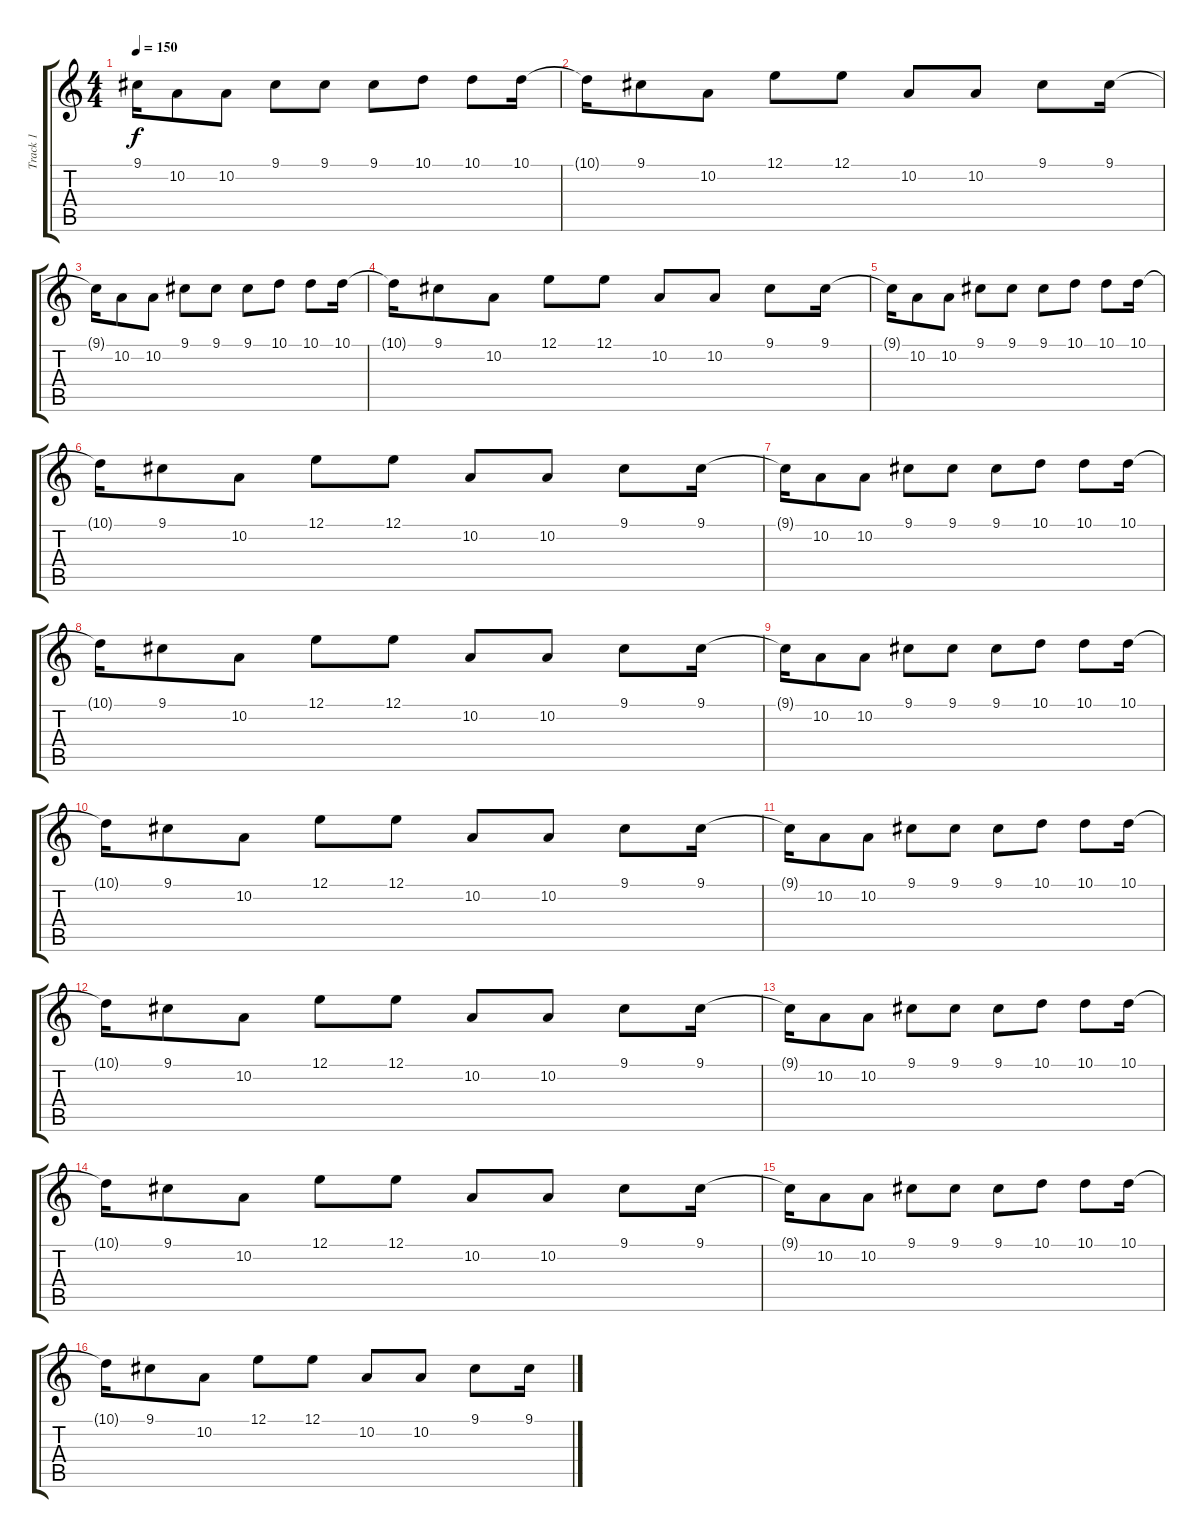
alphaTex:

\track ("Track 1" "Track 1") {instrument pad1newage}
\staff {score tabs}
\tuning (E4 B3 G3 D3 A2 E2) {hide}
\ts (4 4)
\tempo 150
\clef g2
\ks c
9.1{t}.16{dy f} 10.2.8 10.2.8 9.1.8 9.1.8 9.1.8 10.1.8 10.1.8 10.1.16 |
10.1{t}.16 9.1.8 10.2.8 12.1.8 12.1.8 10.2.8 10.2.8 9.1.8 9.1.16 |
9.1{t}.16 10.2.8 10.2.8 9.1.8 9.1.8 9.1.8 10.1.8 10.1.8 10.1.16 |
10.1{t}.16 9.1.8 10.2.8 12.1.8 12.1.8 10.2.8 10.2.8 9.1.8 9.1.16 |
9.1{t}.16 10.2.8 10.2.8 9.1.8 9.1.8 9.1.8 10.1.8 10.1.8 10.1.16 |
10.1{t}.16 9.1.8 10.2.8 12.1.8 12.1.8 10.2.8 10.2.8 9.1.8 9.1.16 |
9.1{t}.16 10.2.8 10.2.8 9.1.8 9.1.8 9.1.8 10.1.8 10.1.8 10.1.16 |
10.1{t}.16 9.1.8 10.2.8 12.1.8 12.1.8 10.2.8 10.2.8 9.1.8 9.1.16 |
9.1{t}.16 10.2.8 10.2.8 9.1.8 9.1.8 9.1.8 10.1.8 10.1.8 10.1.16 |
10.1{t}.16 9.1.8 10.2.8 12.1.8 12.1.8 10.2.8 10.2.8 9.1.8 9.1.16 |
9.1{t}.16 10.2.8 10.2.8 9.1.8 9.1.8 9.1.8 10.1.8 10.1.8 10.1.16 |
10.1{t}.16 9.1.8 10.2.8 12.1.8 12.1.8 10.2.8 10.2.8 9.1.8 9.1.16 |
9.1{t}.16 10.2.8 10.2.8 9.1.8 9.1.8 9.1.8 10.1.8 10.1.8 10.1.16 |
10.1{t}.16 9.1.8 10.2.8 12.1.8 12.1.8 10.2.8 10.2.8 9.1.8 9.1.16 |
9.1{t}.16 10.2.8 10.2.8 9.1.8 9.1.8 9.1.8 10.1.8 10.1.8 10.1.16 |
10.1{t}.16 9.1.8 10.2.8 12.1.8 12.1.8 10.2.8 10.2.8 9.1.8 9.1.16
